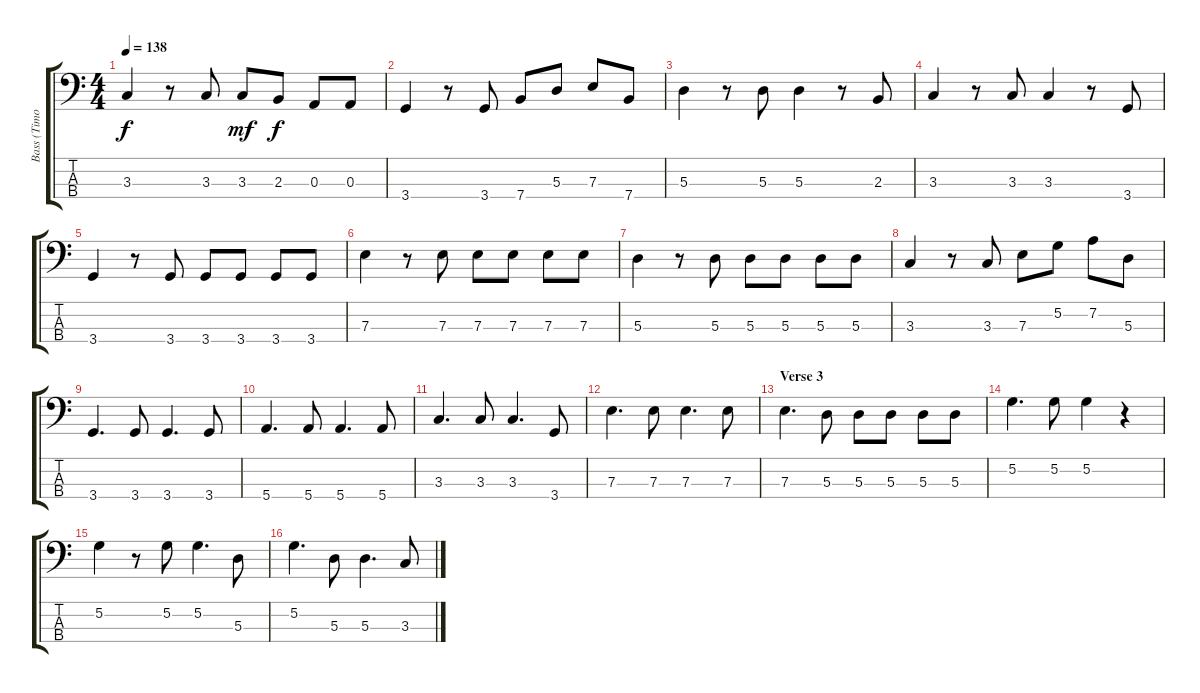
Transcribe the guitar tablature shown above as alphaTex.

\track ("Bass (Timothy B. Schmidt)" "Bass (Timo") {instrument electricbassfinger}
\staff {score tabs}
\tuning (G2 D2 A1 E1) {hide}
\ts (4 4)
\tempo 138
\clef f4
\ks c
3.3.4{dy f} r.8 3.3.8 3.3.8{dy mf} 2.3.8{dy f} 0.3.8 0.3.8 |
3.4.4 r.8 3.4.8 7.4.8 5.3.8 7.3.8 7.4.8 |
5.3.4 r.8 5.3.8 5.3.4 r.8 2.3.8 |
3.3.4 r.8 3.3.8 3.3.4 r.8 3.4.8 |
3.4.4 r.8 3.4.8 3.4.8 3.4.8 3.4.8 3.4.8 |
7.3.4 r.8 7.3.8 7.3.8 7.3.8 7.3.8 7.3.8 |
5.3.4 r.8 5.3.8 5.3.8 5.3.8 5.3.8 5.3.8 |
3.3.4 r.8 3.3.8 7.3.8 5.2.8 7.2.8 5.3.8 |
3.4.4{d} 3.4.8 3.4.4{d} 3.4.8 |
5.4.4{d} 5.4.8 5.4.4{d} 5.4.8 |
3.3.4{d} 3.3.8 3.3.4{d} 3.4.8 |
7.3.4{d} 7.3.8 7.3.4{d} 7.3.8 |
\section ("" "Verse 3")
7.3.4{d} 5.3.8 5.3.8 5.3.8 5.3.8 5.3.8 |
5.2.4{d} 5.2.8 5.2.4 r.4 |
5.2.4 r.8 5.2.8 5.2.4{d} 5.3.8 |
5.2.4{d} 5.3.8 5.3.4{d} 3.3.8
